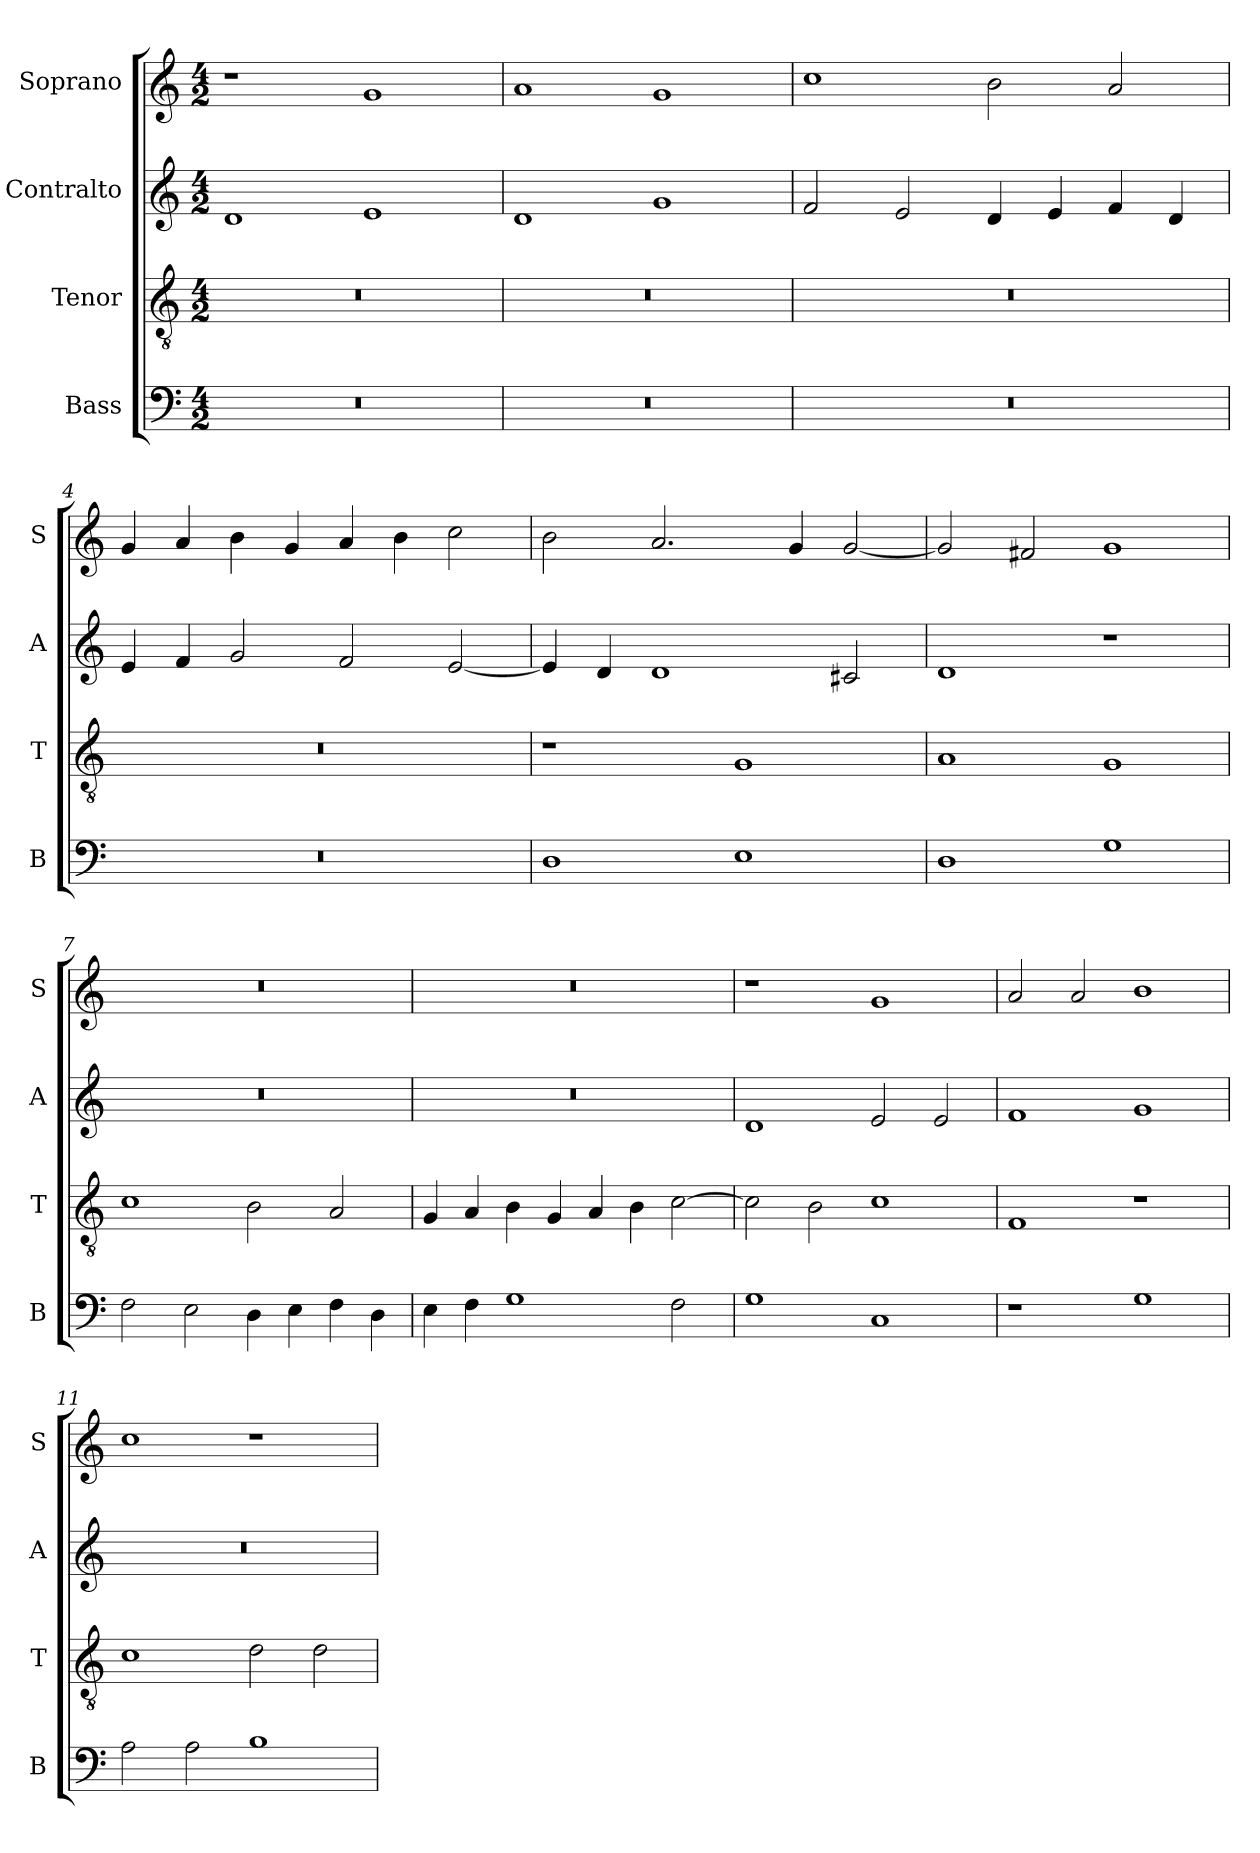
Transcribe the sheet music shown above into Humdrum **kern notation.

**kern	**kern	**kern	**kern
*part4	*part3	*part2	*part1
*staff4	*staff3	*staff2	*staff1
*I"Bass	*I"Tenor	*I"Contralto	*I"Soprano
*I'B	*I'T	*I'A	*I'S
*clefF4	*clefGv2	*clefG2	*clefG2
*k[]	*k[]	*k[]	*k[]
*G:mix	*G:mix	*G:mix	*G:mix
*M4/2	*M4/2	*M4/2	*M4/2
=1	=1	=1	=1
0r	0r	1d	1r
.	.	1e	1g
=2	=2	=2	=2
0r	0r	1d	1a
.	.	1g	1g
=3	=3	=3	=3
0r	0r	2f	1cc
.	.	2e	.
.	.	4d	2b
.	.	4e	.
.	.	4f	2a
.	.	4d	.
=4	=4	=4	=4
0r	0r	4e	4g
.	.	4f	4a
.	.	2g	4b
.	.	.	4g
.	.	2f	4a
.	.	.	4b
.	.	[2e	2cc
=5	=5	=5	=5
1D	1r	4e]	2b
.	.	4d	.
.	.	1d	2.a
1E	1G	.	.
.	.	.	4g
.	.	2c#X	[2g
=6	=6	=6	=6
1D	1A	1d	2g]
.	.	.	2f#X
1G	1G	1r	1g
=7	=7	=7	=7
2F	1c	0r	0r
2E	.	.	.
4D	2B	.	.
4E	.	.	.
4F	2A	.	.
4D	.	.	.
=8	=8	=8	=8
4E	4G	0r	0r
4F	4A	.	.
1G	4B	.	.
.	4G	.	.
.	4A	.	.
.	4B	.	.
2F	[2c	.	.
=9	=9	=9	=9
1G	2c]	1d	1r
.	2B	.	.
1C	1c	2e	1g
.	.	2e	.
=10	=10	=10	=10
1r	1F	1f	2a
.	.	.	2a
1G	1r	1g	1b
=11	=11	=11	=11
2A	1c	0r	1cc
2A	.	.	.
1B	2d	.	1r
.	2d	.	.
=	=	=	=
*-	*-	*-	*-
